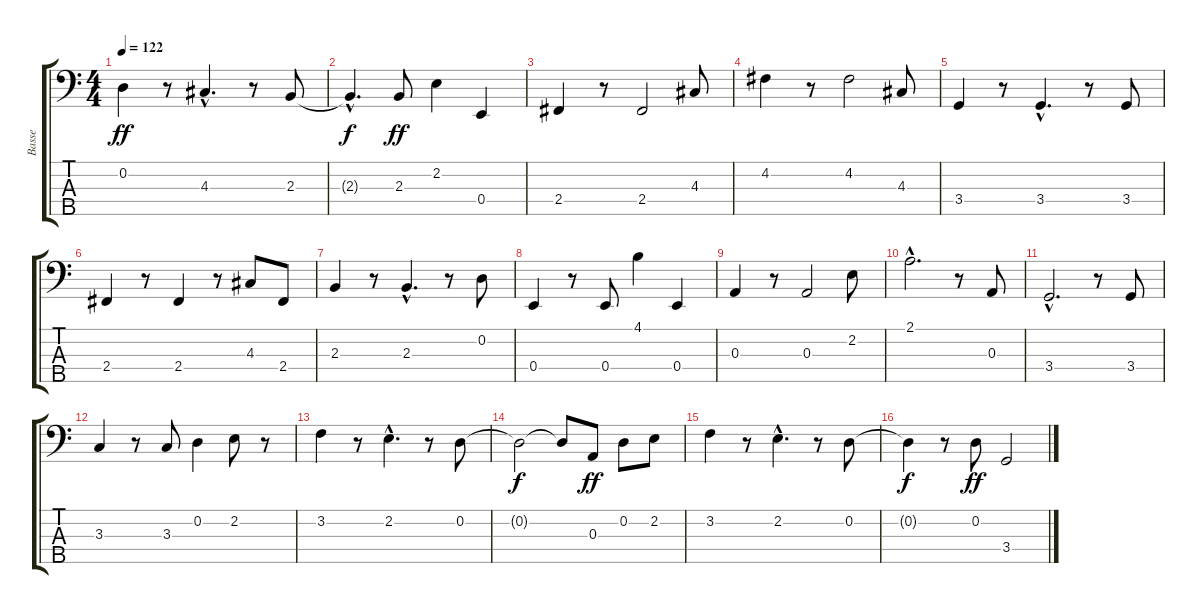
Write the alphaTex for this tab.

\track ("Basse    " "Basse    ") {instrument electricbassfinger}
\staff {score tabs}
\tuning (G2 D2 A1 E1 B0) {hide}
\ts (4 4)
\tempo 122
\clef f4
\ks c
0.2.4{dy ff} r.8 4.3{hac}.4{d} r.8 2.3.8 |
2.3{hac t}.4{d dy f} 2.3.8{dy ff} 2.2.4 0.4.4 |
2.4.4 r.8 2.4.2 4.3.8 |
4.2.4 r.8 4.2.2 4.3.8 |
3.4.4 r.8 3.4{hac}.4{d} r.8 3.4.8 |
2.4.4 r.8 2.4.4 r.8 4.3.8 2.4.8 |
2.3.4 r.8 2.3{hac}.4{d} r.8 0.2.8 |
0.4.4 r.8 0.4.8 4.1.4 0.4.4 |
0.3.4 r.8 0.3.2 2.2.8 |
2.1{hac}.2{d} r.8 0.3.8 |
3.4{hac}.2{d} r.8 3.4.8 |
3.3.4 r.8 3.3.8 0.2.4 2.2.8 r.8 |
3.2.4 r.8 2.2{hac}.4{d} r.8 0.2.8 |
0.2{t}.2{dy f} 0.2{t}.8 0.3.8{dy ff} 0.2.8 2.2.8 |
3.2.4 r.8 2.2{hac}.4{d} r.8 0.2.8 |
0.2{t}.4{dy f} r.8 0.2.8{dy ff} 3.4.2
